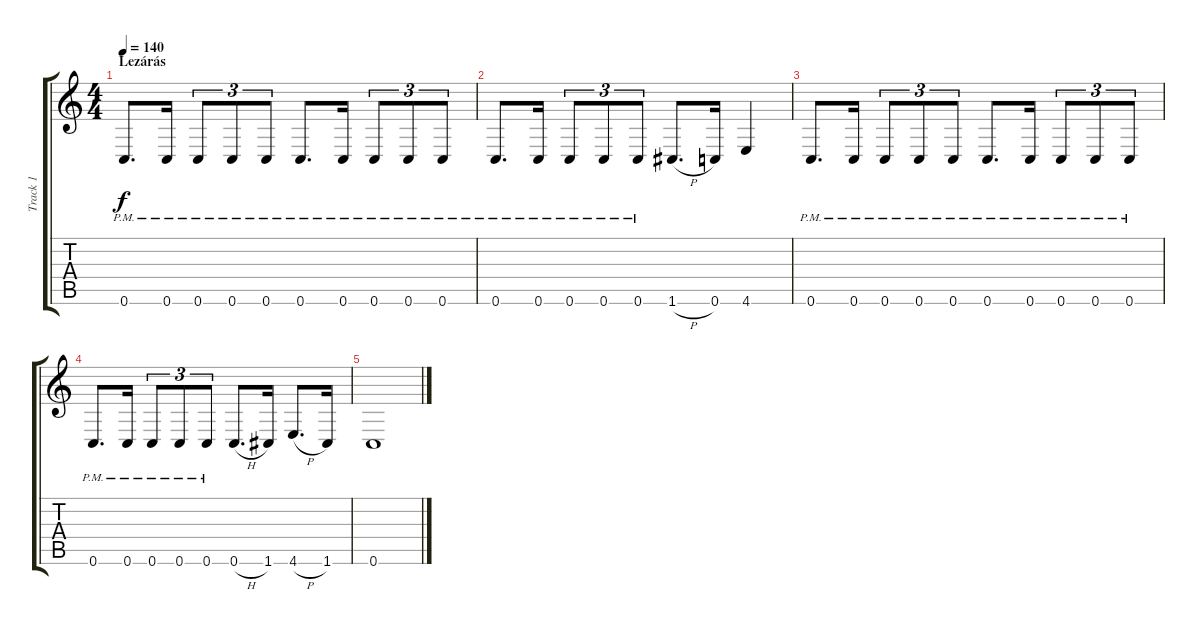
\track ("Track 1" "Track 1") {instrument distortionguitar}
\staff {score tabs}
\tuning (C4 G3 Eb3 Bb2 F2 C2) {hide}
\ts (4 4)
\section ("" "Lezárás")
\tempo 140
\clef g2
\ks c
0.6{pm}.8{d dy f} 0.6{pm}.16 0.6{pm}.8{tu (3 2)} 0.6{pm}.8{tu (3 2)} 0.6{pm}.8{tu (3 2)} 0.6{pm}.8{d} 0.6{pm}.16 0.6{pm}.8{tu (3 2)} 0.6{pm}.8{tu (3 2)} 0.6{pm}.8{tu (3 2)} |
0.6{pm}.8{d} 0.6{pm}.16 0.6{pm}.8{tu (3 2)} 0.6{pm}.8{tu (3 2)} 0.6{pm}.8{tu (3 2)} 1.6{h}.8{d} 0.6.16 4.6.4 |
0.6{pm}.8{d} 0.6{pm}.16 0.6{pm}.8{tu (3 2)} 0.6{pm}.8{tu (3 2)} 0.6{pm}.8{tu (3 2)} 0.6{pm}.8{d} 0.6{pm}.16 0.6{pm}.8{tu (3 2)} 0.6{pm}.8{tu (3 2)} 0.6{pm}.8{tu (3 2)} |
0.6{pm}.8{d} 0.6{pm}.16 0.6{pm}.8{tu (3 2)} 0.6{pm}.8{tu (3 2)} 0.6{pm}.8{tu (3 2)} 0.6{h}.8{d} 1.6.16 4.6{h}.8{d} 1.6.16 |
0.6.1
